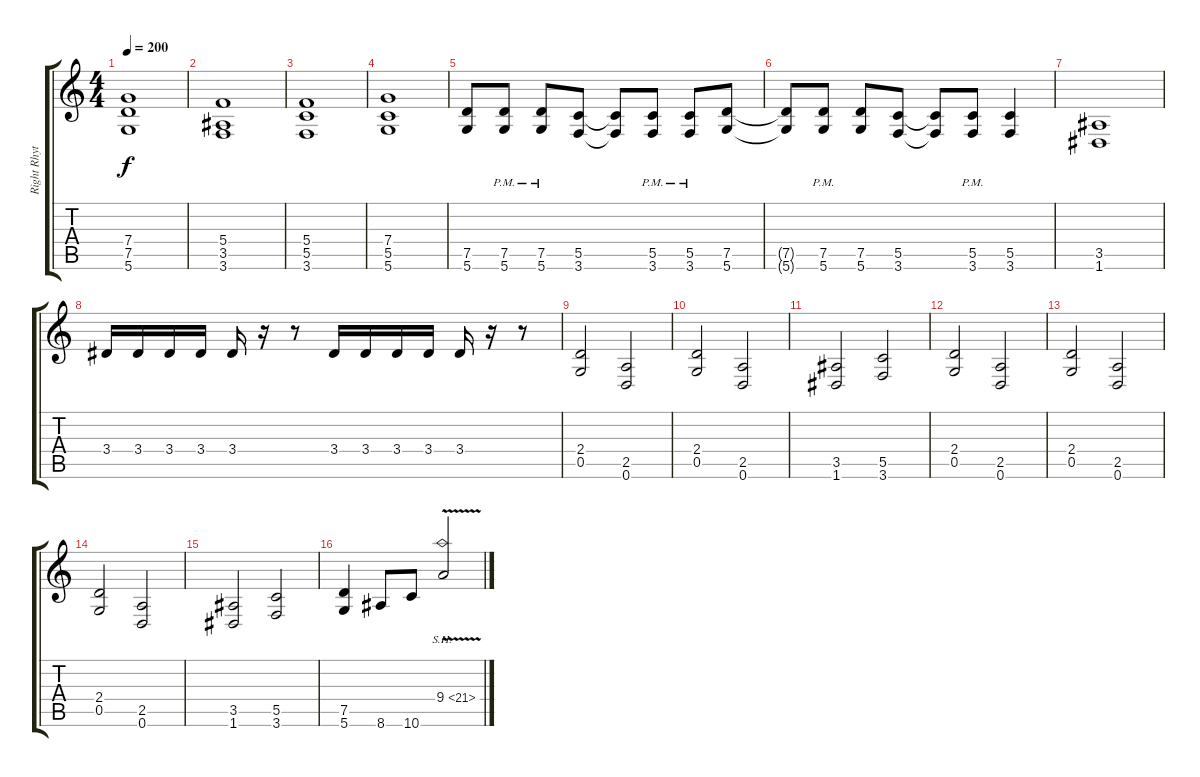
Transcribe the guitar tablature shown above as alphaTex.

\track ("Right Rhythm Gtr" "Right Rhyt") {instrument distortionguitar}
\staff {score tabs}
\tuning (D4 A3 F3 C3 G2 D2) {hide}
\ts (4 4)
\tempo 200
\clef g2
\ks c
(7.4 7.5 5.6).1{dy f} |
(5.4 3.5 3.6).1 |
(5.4 5.5 3.6).1 |
(7.4 5.5 5.6).1 |
(7.5 5.6).8 (7.5{pm} 5.6{pm}).8 (7.5{pm} 5.6{pm}).8 (5.5 3.6).8 (5.5{t} 3.6{t}).8 (5.5{pm} 3.6{pm}).8 (5.5{pm} 3.6{pm}).8 (7.5 5.6).8 |
(7.5{t} 5.6{t}).8 (7.5{pm} 5.6{pm}).8 (7.5 5.6).8 (5.5 3.6).8 (5.5{t} 3.6{t}).8 (5.5{pm} 3.6{pm}).8 (5.5 3.6).4 |
(3.5 1.6).1 |
3.4.16 3.4.16 3.4.16 3.4.16 3.4.16 r.16 r.8 3.4.16 3.4.16 3.4.16 3.4.16 3.4.16 r.16 r.8 |
(2.4 0.5).2 (2.5 0.6).2 |
(2.4 0.5).2 (2.5 0.6).2 |
(3.5 1.6).2 (5.5 3.6).2 |
(2.4 0.5).2 (2.5 0.6).2 |
(2.4 0.5).2 (2.5 0.6).2 |
(2.4 0.5).2 (2.5 0.6).2 |
(3.5 1.6).2 (5.5 3.6).2 |
(7.5 5.6).4 8.6.8 10.6.8 9.4{sh 12 v}.2
